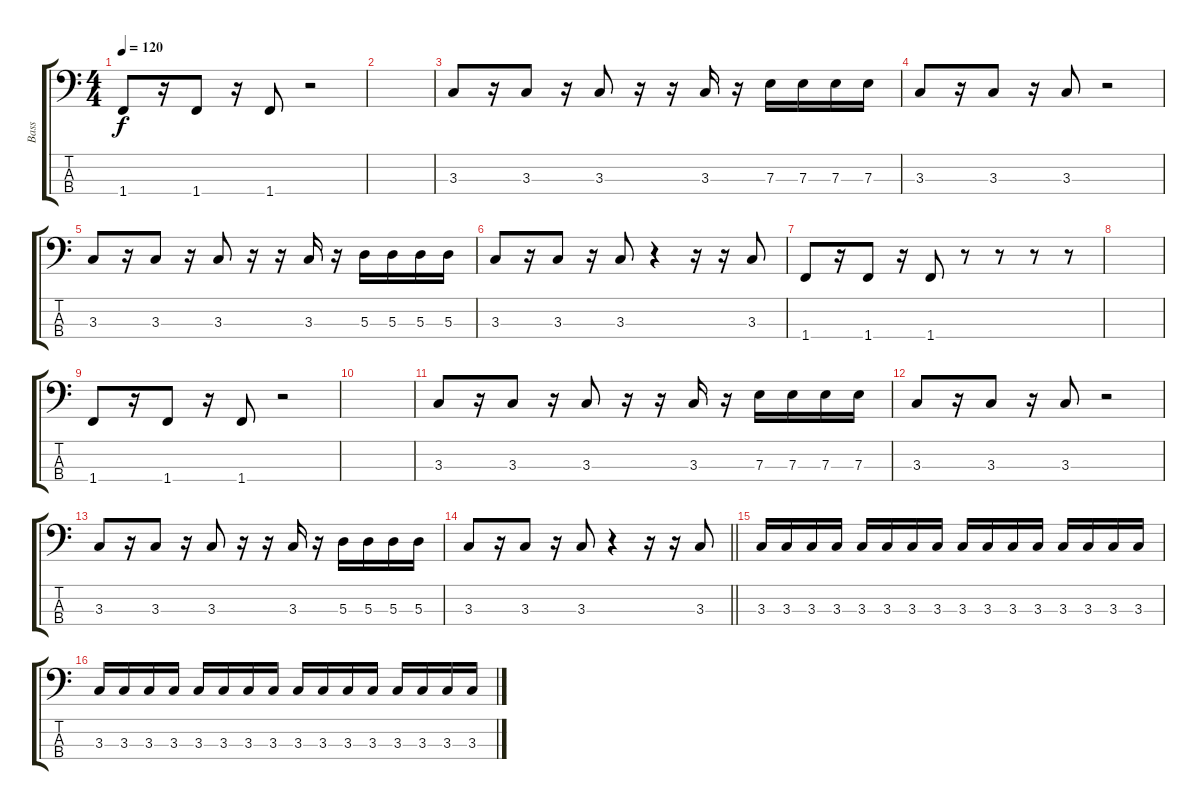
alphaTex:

\track ("Bass" "Bass") {instrument electricbasspick}
\staff {score tabs}
\tuning (G2 D2 A1 E1) {hide}
\ts (4 4)
\tempo 120
\clef f4
\ks c
1.4.8{dy f} r.16 1.4.8 r.16 1.4.8 r.2 |
|
3.3.8 r.16 3.3.8 r.16 3.3.8 r.16 r.16 3.3.16 r.16 7.3.16 7.3.16 7.3.16 7.3.16 |
3.3.8 r.16 3.3.8 r.16 3.3.8 r.2 |
3.3.8 r.16 3.3.8 r.16 3.3.8 r.16 r.16 3.3.16 r.16 5.3.16 5.3.16 5.3.16 5.3.16 |
3.3.8 r.16 3.3.8 r.16 3.3.8 r.4 r.16 r.16 3.3.8 |
1.4.8 r.16 1.4.8 r.16 1.4.8 r.8 r.8 r.8 r.8 |
|
1.4.8 r.16 1.4.8 r.16 1.4.8 r.2 |
|
3.3.8 r.16 3.3.8 r.16 3.3.8 r.16 r.16 3.3.16 r.16 7.3.16 7.3.16 7.3.16 7.3.16 |
3.3.8 r.16 3.3.8 r.16 3.3.8 r.2 |
3.3.8 r.16 3.3.8 r.16 3.3.8 r.16 r.16 3.3.16 r.16 5.3.16 5.3.16 5.3.16 5.3.16 |
\barLineRight lightlight
3.3.8 r.16 3.3.8 r.16 3.3.8 r.4 r.16 r.16 3.3.8 |
3.3.16 3.3.16 3.3.16 3.3.16 3.3.16 3.3.16 3.3.16 3.3.16 3.3.16 3.3.16 3.3.16 3.3.16 3.3.16 3.3.16 3.3.16 3.3.16 |
3.3.16 3.3.16 3.3.16 3.3.16 3.3.16 3.3.16 3.3.16 3.3.16 3.3.16 3.3.16 3.3.16 3.3.16 3.3.16 3.3.16 3.3.16 3.3.16
